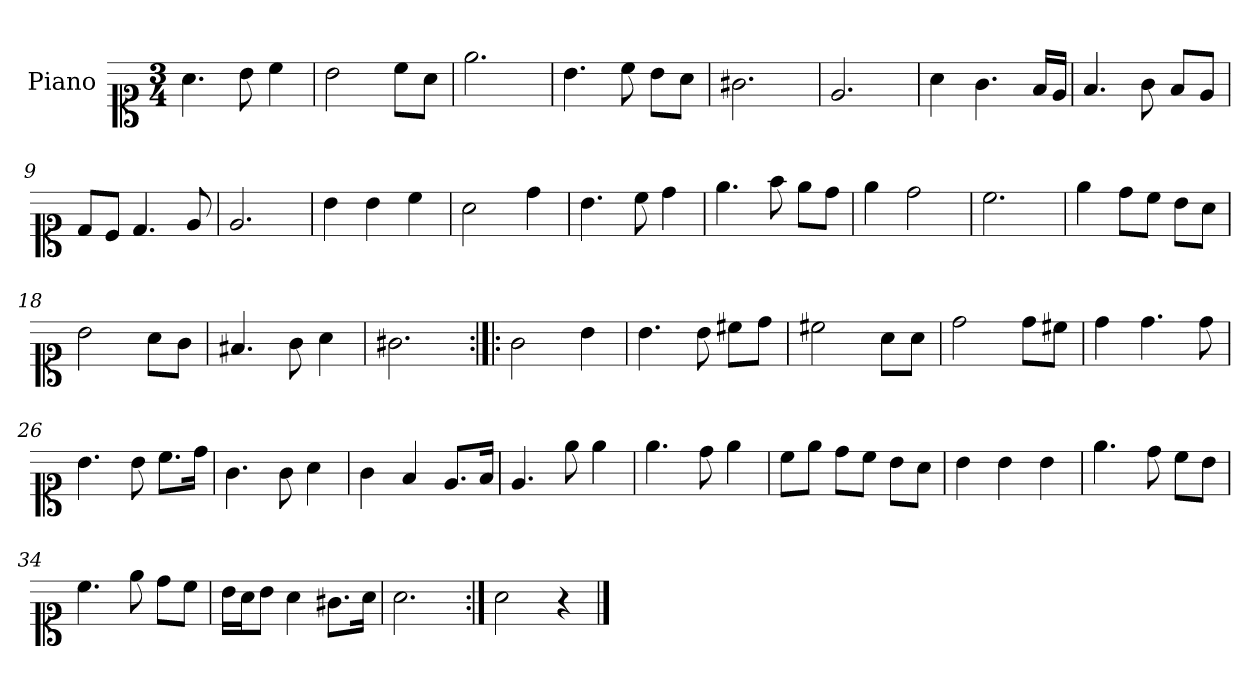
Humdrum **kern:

**kern
*part1
*staff1
*I"Piano
*I'Pno.
*clefC1
*k[]
*M3/4
=1
4.a\
8b\
4cc\
=2
2b\
8cc\L
8a\J
=3
2.ee\
=4
4.b\
8cc\
8b\L
8a\J
=5
2.g#X\
=6
2.e/
=7
4a\
4.g\
16f/LL
16e/JJ
=8
4.f/
8g\
8f/L
8e/J
=9
8d/L
8c/J
4.d/
8e/
=10
2.e/
!!LO:LB:g=z
=11
4b\
4b\
4cc\
=12
2a\
4dd\
=13
4.b\
8cc\
4dd\
=14
4.ee\
8ff\
8ee\L
8dd\J
=15
4ee\
2dd\
=16
2.cc\
=17
4ee\
8dd\L
8cc\J
8b\L
8a\J
=18
2b\
8a\L
8g\J
=19
4.f#X/
8g\
4a\
=20
2.g#X\
=21:|!|:
2g\
4b\
!!LO:LB:g=z
=22
4.b\
8b\
8cc#X\L
8dd\J
=23
2cc#X\
8a\L
8a\J
=24
2dd\
8dd\L
8cc#X\J
=25
4dd\
4.dd\
8dd\
=26
4.b\
8b\
8.cc\L
16dd\Jk
=27
4.g\
8g\
4a\
=28
4g\
4f/
8.e/L
16f/Jk
=29
4.e/
8ee\
4ee\
=30
4.ee\
8dd\
4ee\
!!LO:LB:g=z
=31
8cc\L
8ee\J
8dd\L
8cc\J
8b\L
8a\J
=32
4b\
4b\
4b\
=33
4.ee\
8dd\
8cc\L
8b\J
=34
4.cc\
8ee\
8dd\L
8cc\J
=35
16b\LL
16a\J
8b\J
4a\
8.g#X\L
16a\Jk
=36
2.a\
=37:|!
2a\
4r
==
*-
